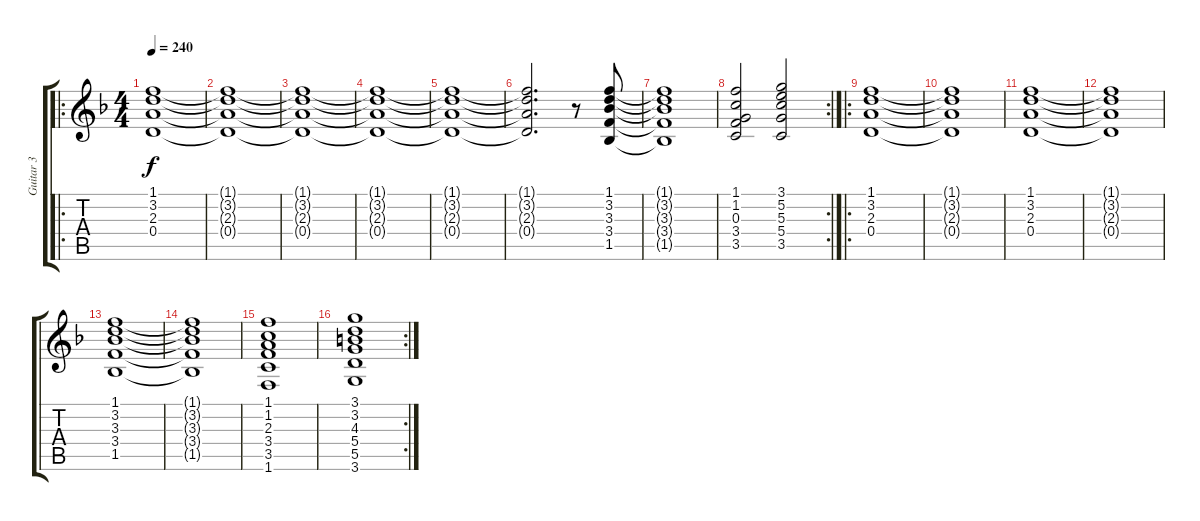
\track ("Guitar 3" "Guitar 3") {instrument overdrivenguitar}
\staff {score tabs}
\tuning (E4 B3 G3 D3 A2 E2) {hide}
\ro
\ts (4 4)
\tempo 240
\clef g2
\ks f
(1.1 3.2 2.3 0.4).1{dy f} |
(1.1{t} 3.2{t} 2.3{t} 0.4{t}).1 |
(1.1{t} 3.2{t} 2.3{t} 0.4{t}).1 |
(1.1{t} 3.2{t} 2.3{t} 0.4{t}).1 |
(1.1{t} 3.2{t} 2.3{t} 0.4{t}).1 |
(1.1{t} 3.2{t} 2.3{t} 0.4{t}).2{d} r.8 (1.1 3.2 3.3 3.4 1.5).8 |
(1.1{t} 3.2{t} 3.3{t} 3.4{t} 1.5{t}).1 |
\rc 2
(1.1 1.2 0.3 3.4 3.5).2 (3.1 5.2 5.3 5.4 3.5).2 |
\ro
(1.1 3.2 2.3 0.4).1 |
(1.1{t} 3.2{t} 2.3{t} 0.4{t}).1 |
(1.1 3.2 2.3 0.4).1 |
(1.1{t} 3.2{t} 2.3{t} 0.4{t}).1 |
(1.1 3.2 3.3 3.4 1.5).1 |
(1.1{t} 3.2{t} 3.3{t} 3.4{t} 1.5{t}).1 |
(1.1 1.2 2.3 3.4 3.5 1.6).1 |
\rc 2
(3.1 3.2 4.3 5.4 5.5 3.6).1
